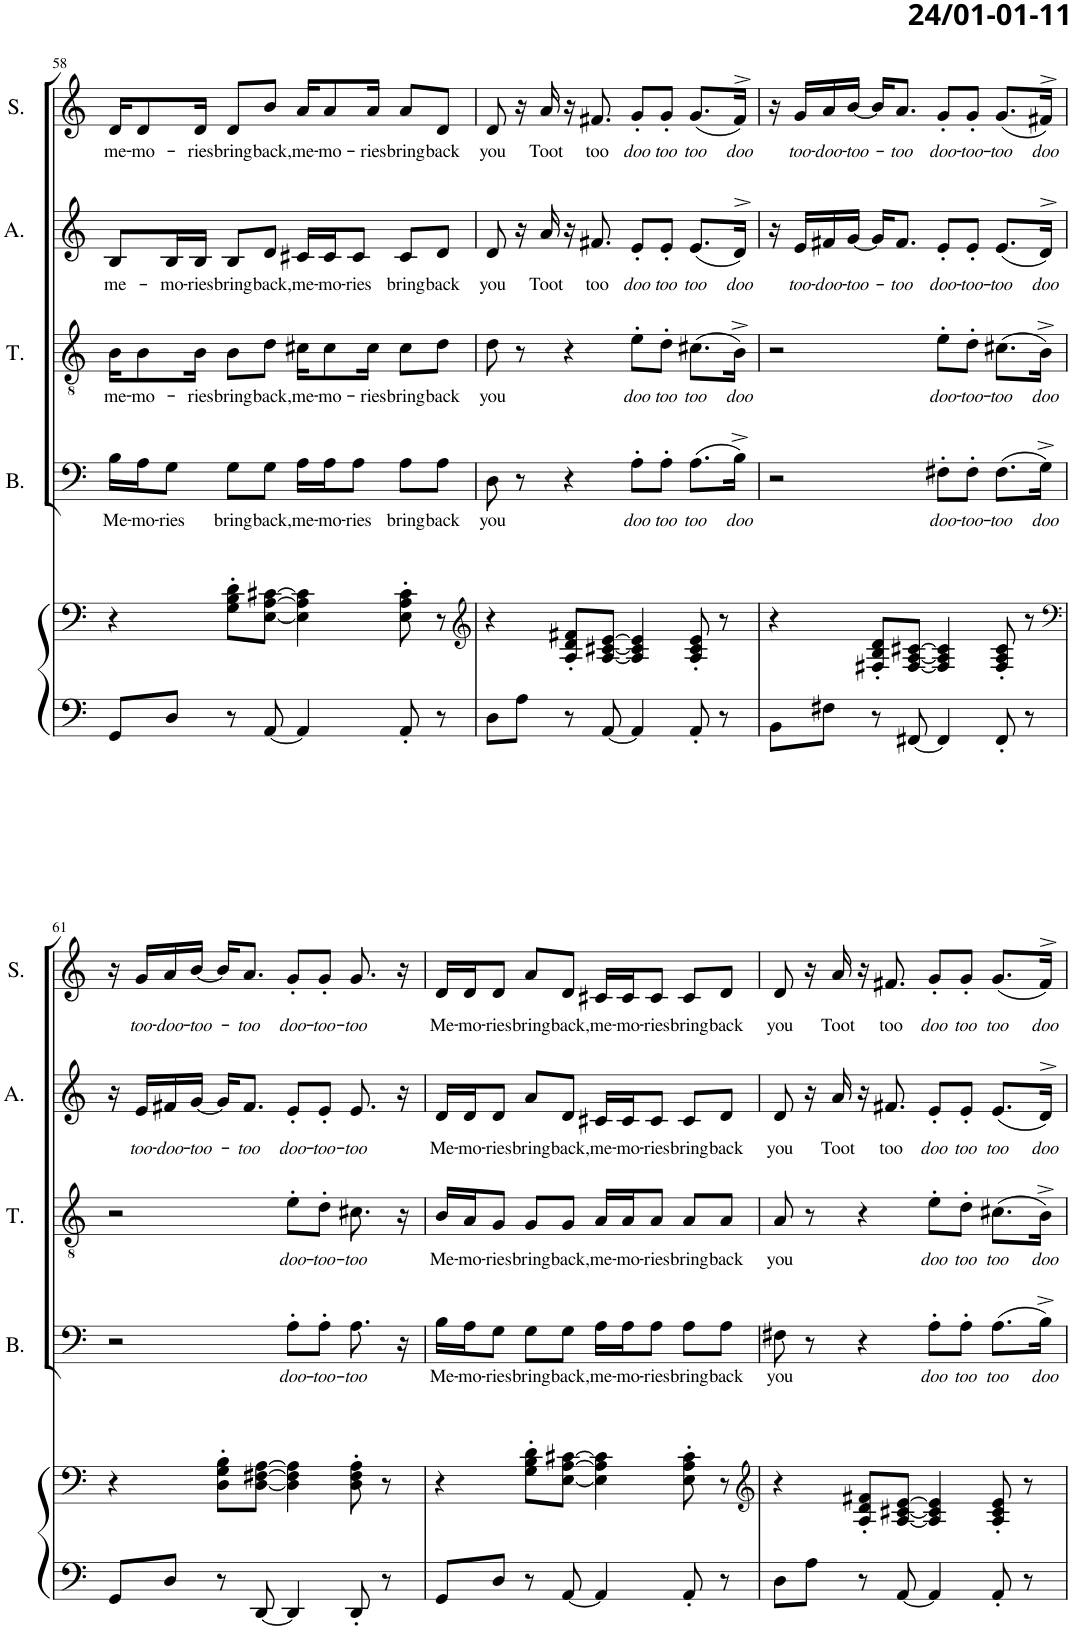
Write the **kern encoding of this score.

**kern	**kern	**kern	**text	**kern	**text	**kern	**text	**kern	**text
*part5	*part5	*part4	*part4	*part3	*part3	*part2	*part2	*part1	*part1
*staff6	*staff5	*staff4	*staff4	*staff3	*staff3	*staff2	*staff2	*staff1	*staff1
*I"Piano	*	*I"Bas	*	*I"Tenor	*	*I"Alt	*	*I"Sopraan	*
*I'Pno	*	*I'B.	*	*I'T.	*	*I'A.	*	*I'S.	*
!!LO:PB:g=z
*clefF4	*clefF4	*clefF4	*	*clefGv2	*	*clefG2	*	*clefG2	*
*k[]	*k[]	*k[]	*	*k[]	*	*k[]	*	*k[]	*
*M4/4	*M4/4	*M4/4	*	*M4/4	*	*M4/4	*	*M4/4	*
=58	=58	=58	=58	=58	=58	=58	=58	=58	=58
!	!	!	!LO:LY:b	!	!LO:LY:b	!	!LO:LY:b	!	!LO:LY:b
8GG/L	4r	16B\LL	Me-	16B\KL	me-	8B/L	me-	16d/KL	me-
!	!	!	!LO:LY:b	!	!LO:LY:b	!	!	!	!LO:LY:b
.	.	16A\J	-mo-	8B\	-mo-	.	.	8d/	-mo-
!	!	!	!LO:LY:b	!	!	!	!LO:LY:b	!	!
8D/J	.	8G\J	-ries	.	.	16B/L	-mo-	.	.
!	!	!	!	!	!LO:LY:b	!	!LO:LY:b	!	!LO:LY:b
.	.	.	.	16B\Jk	-ries	16B/JJ	-ries	16d/Jk	-ries
!	!	!	!LO:LY:b	!	!LO:LY:b	!	!LO:LY:b	!	!LO:LY:b
8r	8G\' 8B\' 8d\'L	8G\L	bring	8B\L	bring	8B/L	bring	8d/L	bring
!	!	!	!LO:LY:b	!	!LO:LY:b	!	!LO:LY:b	!	!LO:LY:b
[<8AA/	[8E\ [8A\ [8c#X\J	8G\J	back,	8d\J	back,	8d/J	back,	8b/J	back,
!	!	!	!LO:LY:b	!	!LO:LY:b	!	!LO:LY:b	!	!LO:LY:b
4AA/]	4E\] 4A\] 4c#\]	16A\LL	me-	16c#X\KL	me-	16c#X/LL	me-	16a/KL	me-
!	!	!	!LO:LY:b	!	!LO:LY:b	!	!LO:LY:b	!	!LO:LY:b
.	.	16A\J	-mo-	8c#\	-mo-	16c#/J	-mo-	8a/	-mo-
!	!	!	!LO:LY:b	!	!	!	!LO:LY:b	!	!
.	.	8A\J	-ries	.	.	8c#/J	-ries	.	.
!	!	!	!	!	!LO:LY:b	!	!	!	!LO:LY:b
.	.	.	.	16c#\Jk	-ries	.	.	16a/Jk	-ries
!	!	!	!LO:LY:b	!	!LO:LY:b	!	!LO:LY:b	!	!LO:LY:b
8AA'/	8E\' 8A\' 8c#\'	8A\L	bring	8c#\L	bring	8c#/L	bring	8a/L	bring
!	!	!	!LO:LY:b	!	!LO:LY:b	!	!LO:LY:b	!	!LO:LY:b
8r	8r	8A\J	back	8d\J	back	8d/J	back	8d/J	back
=59	=59	=59	=59	=59	=59	=59	=59	=59	=59
*	*clefG2	*	*	*	*	*	*	*	*
!	!	!	!LO:LY:b	!	!LO:LY:b	!	!LO:LY:b	!	!LO:LY:b
8D\L	4r	8D\	you	8d\	you	8d/	you	8d/	you
8A\J	.	8r	.	8r	.	16r	.	16r	.
!	!	!	!	!	!	!	!LO:LY:b	!	!LO:LY:b
.	.	.	.	.	.	16a/	Toot	16a/	Toot
8r	8A/' 8d/' 8f#X/'L	4r	.	4r	.	16r	.	16r	.
!	!	!	!	!	!	!	!LO:LY:b	!	!LO:LY:b
.	.	.	.	.	.	8.f#X/	too	8.f#X/	too
[<8AA/	[8A/ [8c#X/ [8e/J	.	.	.	.	.	.	.	.
!	!	!	!LO:LY:b	!	!LO:LY:b	!	!LO:LY:b	!	!LO:LY:b
4AA/]	4A/] 4c#/] 4e/]	8A'\L	doo	8e'\L	doo	8e'/L	doo	8g'/L	doo
!	!	!	!LO:LY:b	!	!LO:LY:b	!	!LO:LY:b	!	!LO:LY:b
.	.	8A'\J	too	8d'\J	too	8e'/J	too	8g'/J	too
!	!	!	!LO:LY:b	!	!LO:LY:b	!	!LO:LY:b	!	!LO:LY:b
8AA'/	8A/' 8c#/' 8e/'	(8.A\L	too	(8.c#X\L	too	(8.e/L	too	(8.g/L	too
8r	8r	.	.	.	.	.	.	.	.
!	!	!	!LO:LY:b	!	!LO:LY:b	!	!LO:LY:b	!	!LO:LY:b
.	.	16B^\Jk)	doo	16B^>\Jk)	doo	16d^>/Jk)	doo	16f#^>/Jk)	doo
=60	=60	=60	=60	=60	=60	=60	=60	=60	=60
8BB\L	4r	2r	.	2r	.	16r	.	16r	.
!	!	!	!	!	!	!	!LO:LY:b	!	!LO:LY:b
.	.	.	.	.	.	16e/LL	too-	16g/LL	too-
!	!	!	!	!	!	!	!LO:LY:b	!	!LO:LY:b
8F#X\J	.	.	.	.	.	16f#X/	-doo-	16a/	-doo-
!	!	!	!	!	!	!	!LO:LY:b	!	!LO:LY:b
.	.	.	.	.	.	[16g/JJ	-too-	[16b/JJ	-too-
8r	8F#X/' 8B/' 8d/'L	.	.	.	.	16g/KL]	.	16b/KL]	.
!	!	!	!	!	!	!	!LO:LY:b	!	!LO:LY:b
.	.	.	.	.	.	8.f#/J	-too	8.a/J	-too
[<8FF#X/	[8F#/ [8A/ [8c#X/J	.	.	.	.	.	.	.	.
!	!	!	!LO:LY:b	!	!LO:LY:b	!	!LO:LY:b	!	!LO:LY:b
4FF#/]	4F#/] 4A/] 4c#/]	8F#X'\L	doo-	8e'\L	doo-	8e'/L	doo-	8g'/L	doo-
!	!	!	!LO:LY:b	!	!LO:LY:b	!	!LO:LY:b	!	!LO:LY:b
.	.	8F#'\J	-too-	8d'\J	-too-	8e'/J	-too-	8g'/J	-too-
!	!	!	!LO:LY:b	!	!LO:LY:b	!	!LO:LY:b	!	!LO:LY:b
8FF#'/	8F#/' 8A/' 8c#/'	(8.F#\L	-too	(8.c#X\L	-too	(8.e/L	-too	(8.g/L	-too
8r	8r	.	.	.	.	.	.	.	.
!	!	!	!LO:LY:b	!	!LO:LY:b	!	!LO:LY:b	!	!LO:LY:b
.	.	16G^\Jk)	doo	16B^\Jk)	doo	16d^>/Jk)	doo	16f#X^>/Jk)	doo
!!LO:LB:g=z
=61	=61	=61	=61	=61	=61	=61	=61	=61	=61
*	*clefF4	*	*	*	*	*	*	*	*
8GG/L	4r	2r	.	2r	.	16r	.	16r	.
!	!	!	!	!	!	!	!LO:LY:b	!	!LO:LY:b
.	.	.	.	.	.	16e/LL	too-	16g/LL	too-
!	!	!	!	!	!	!	!LO:LY:b	!	!LO:LY:b
8D/J	.	.	.	.	.	16f#X/	-doo-	16a/	-doo-
!	!	!	!	!	!	!	!LO:LY:b	!	!LO:LY:b
.	.	.	.	.	.	[16g/JJ	-too-	[16b/JJ	-too-
8r	8D\' 8G\' 8B\'L	.	.	.	.	16g/KL]	.	16b/KL]	.
!	!	!	!	!	!	!	!LO:LY:b	!	!LO:LY:b
.	.	.	.	.	.	8.f#/J	-too	8.a/J	-too
[<8DD/	[8D\ [8F#X\ [8A\J	.	.	.	.	.	.	.	.
!	!	!	!LO:LY:b	!	!LO:LY:b	!	!LO:LY:b	!	!LO:LY:b
4DD/]	4D\] 4F#\] 4A\]	8A'\L	doo-	8e'\L	doo-	8e'/L	doo-	8g'/L	doo-
!	!	!	!LO:LY:b	!	!LO:LY:b	!	!LO:LY:b	!	!LO:LY:b
.	.	8A'\J	-too-	8d'\J	-too-	8e'/J	-too-	8g'/J	-too-
!	!	!	!LO:LY:b	!	!LO:LY:b	!	!LO:LY:b	!	!LO:LY:b
8DD'/	8D\' 8F#\' 8A\'	8.A\	-too	8.c#X\	-too	8.e/	-too	8.g/	-too
8r	8r	.	.	.	.	.	.	.	.
.	.	16r	.	16r	.	16r	.	16r	.
=62	=62	=62	=62	=62	=62	=62	=62	=62	=62
!	!	!	!LO:LY:b	!	!LO:LY:b	!	!LO:LY:b	!	!LO:LY:b
8GG/L	4r	16B\LL	Me-	16B/LL	Me-	16d/LL	Me-	16d/LL	Me-
!	!	!	!LO:LY:b	!	!LO:LY:b	!	!LO:LY:b	!	!LO:LY:b
.	.	16A\J	-mo-	16A/J	-mo-	16d/J	-mo-	16d/J	-mo-
!	!	!	!LO:LY:b	!	!LO:LY:b	!	!LO:LY:b	!	!LO:LY:b
8D/J	.	8G\J	-ries	8G/J	-ries	8d/J	-ries	8d/J	-ries
!	!	!	!LO:LY:b	!	!LO:LY:b	!	!LO:LY:b	!	!LO:LY:b
8r	8G\' 8B\' 8d\'L	8G\L	bring	8G/L	bring	8a/L	bring	8a/L	bring
!	!	!	!LO:LY:b	!	!LO:LY:b	!	!LO:LY:b	!	!LO:LY:b
[8AA/	[8E\ [8A\ [8c#X\J	8G\J	back,	8G/J	back,	8d/J	back,	8d/J	back,
!	!	!	!LO:LY:b	!	!LO:LY:b	!	!LO:LY:b	!	!LO:LY:b
4AA/]	4E\] 4A\] 4c#\]	16A\LL	me-	16A/LL	me-	16c#X/LL	me-	16c#X/LL	me-
!	!	!	!LO:LY:b	!	!LO:LY:b	!	!LO:LY:b	!	!LO:LY:b
.	.	16A\J	-mo-	16A/J	-mo-	16c#/J	-mo-	16c#/J	-mo-
!	!	!	!LO:LY:b	!	!LO:LY:b	!	!LO:LY:b	!	!LO:LY:b
.	.	8A\J	-ries	8A/J	-ries	8c#/J	-ries	8c#/J	-ries
!	!	!	!LO:LY:b	!	!LO:LY:b	!	!LO:LY:b	!	!LO:LY:b
8AA'/	8E\' 8A\' 8c#\'	8A\L	bring	8A/L	bring	8c#/L	bring	8c#/L	bring
!	!	!	!LO:LY:b	!	!LO:LY:b	!	!LO:LY:b	!	!LO:LY:b
8r	8r	8A\J	back	8A/J	back	8d/J	back	8d/J	back
=63	=63	=63	=63	=63	=63	=63	=63	=63	=63
*	*clefG2	*	*	*	*	*	*	*	*
!	!	!	!LO:LY:b	!	!LO:LY:b	!	!LO:LY:b	!	!LO:LY:b
8D\L	4r	8F#X\	you	8A/	you	8d/	you	8d/	you
8A\J	.	8r	.	8r	.	16r	.	16r	.
!	!	!	!	!	!	!	!LO:LY:b	!	!LO:LY:b
.	.	.	.	.	.	16a/	Toot	16a/	Toot
8r	8A/' 8d/' 8f#X/'L	4r	.	4r	.	16r	.	16r	.
!	!	!	!	!	!	!	!LO:LY:b	!	!LO:LY:b
.	.	.	.	.	.	8.f#X/	too	8.f#X/	too
[8AA/	[8A/ [8c#X/ [8e/J	.	.	.	.	.	.	.	.
!	!	!	!LO:LY:b	!	!LO:LY:b	!	!LO:LY:b	!	!LO:LY:b
4AA/]	4A/] 4c#/] 4e/]	8A'\L	doo	8e'\L	doo	8e'/L	doo	8g'/L	doo
!	!	!	!LO:LY:b	!	!LO:LY:b	!	!LO:LY:b	!	!LO:LY:b
.	.	8A'\J	too	8d'\J	too	8e'/J	too	8g'/J	too
!	!	!	!LO:LY:b	!	!LO:LY:b	!	!LO:LY:b	!	!LO:LY:b
8AA'/	8A/' 8c#/' 8e/'	(8.A\L	too	(8.c#X\L	too	(8.e/L	too	(8.g/L	too
8r	8r	.	.	.	.	.	.	.	.
!	!	!	!LO:LY:b	!	!LO:LY:b	!	!LO:LY:b	!	!LO:LY:b
.	.	16B^>\Jk)	doo	16B^>\Jk)	doo	16d^>/Jk)	doo	16f#^>/Jk)	doo
=	=	=	=	=	=	=	=	=	=
*-	*-	*-	*-	*-	*-	*-	*-	*-	*-
